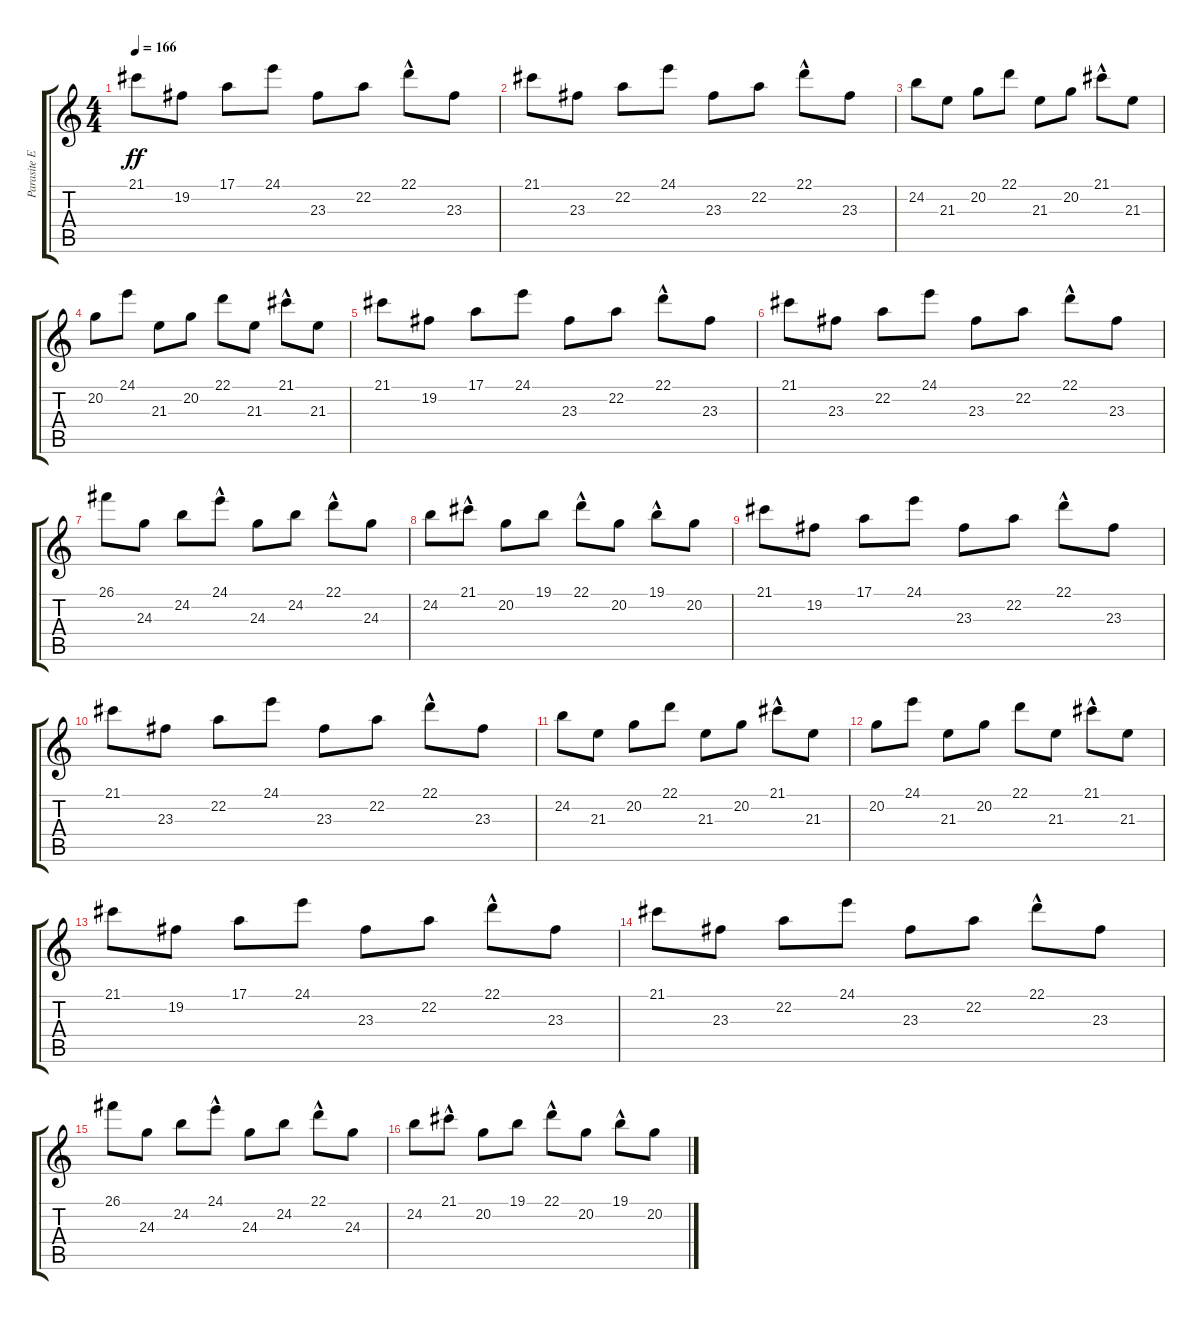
\track ("Parasite Eve (PSX)" "Parasite E") {instrument acousticgrandpiano}
\staff {score tabs}
\tuning (E4 B3 G3 D3 A2 E2) {hide}
\ts (4 4)
\tempo 166
\clef g2
\ks c
21.1.8{dy ff} 19.2.8 17.1.8 24.1.8 23.3.8 22.2.8 22.1{hac}.8 23.3.8 |
21.1.8 23.3.8 22.2.8 24.1.8 23.3.8 22.2.8 22.1{hac}.8 23.3.8 |
24.2.8 21.3.8 20.2.8 22.1.8 21.3.8 20.2.8 21.1{hac}.8 21.3.8 |
20.2.8 24.1.8 21.3.8 20.2.8 22.1.8 21.3.8 21.1{hac}.8 21.3.8 |
21.1.8 19.2.8 17.1.8 24.1.8 23.3.8 22.2.8 22.1{hac}.8 23.3.8 |
21.1.8 23.3.8 22.2.8 24.1.8 23.3.8 22.2.8 22.1{hac}.8 23.3.8 |
26.1.8 24.3.8 24.2.8 24.1{hac}.8 24.3.8 24.2.8 22.1{hac}.8 24.3.8 |
24.2.8 21.1{hac}.8 20.2.8 19.1.8 22.1{hac}.8 20.2.8 19.1{hac}.8 20.2.8 |
21.1.8 19.2.8 17.1.8 24.1.8 23.3.8 22.2.8 22.1{hac}.8 23.3.8 |
21.1.8 23.3.8 22.2.8 24.1.8 23.3.8 22.2.8 22.1{hac}.8 23.3.8 |
24.2.8 21.3.8 20.2.8 22.1.8 21.3.8 20.2.8 21.1{hac}.8 21.3.8 |
20.2.8 24.1.8 21.3.8 20.2.8 22.1.8 21.3.8 21.1{hac}.8 21.3.8 |
21.1.8 19.2.8 17.1.8 24.1.8 23.3.8 22.2.8 22.1{hac}.8 23.3.8 |
21.1.8 23.3.8 22.2.8 24.1.8 23.3.8 22.2.8 22.1{hac}.8 23.3.8 |
26.1.8 24.3.8 24.2.8 24.1{hac}.8 24.3.8 24.2.8 22.1{hac}.8 24.3.8 |
24.2.8 21.1{hac}.8 20.2.8 19.1.8 22.1{hac}.8 20.2.8 19.1{hac}.8 20.2.8
